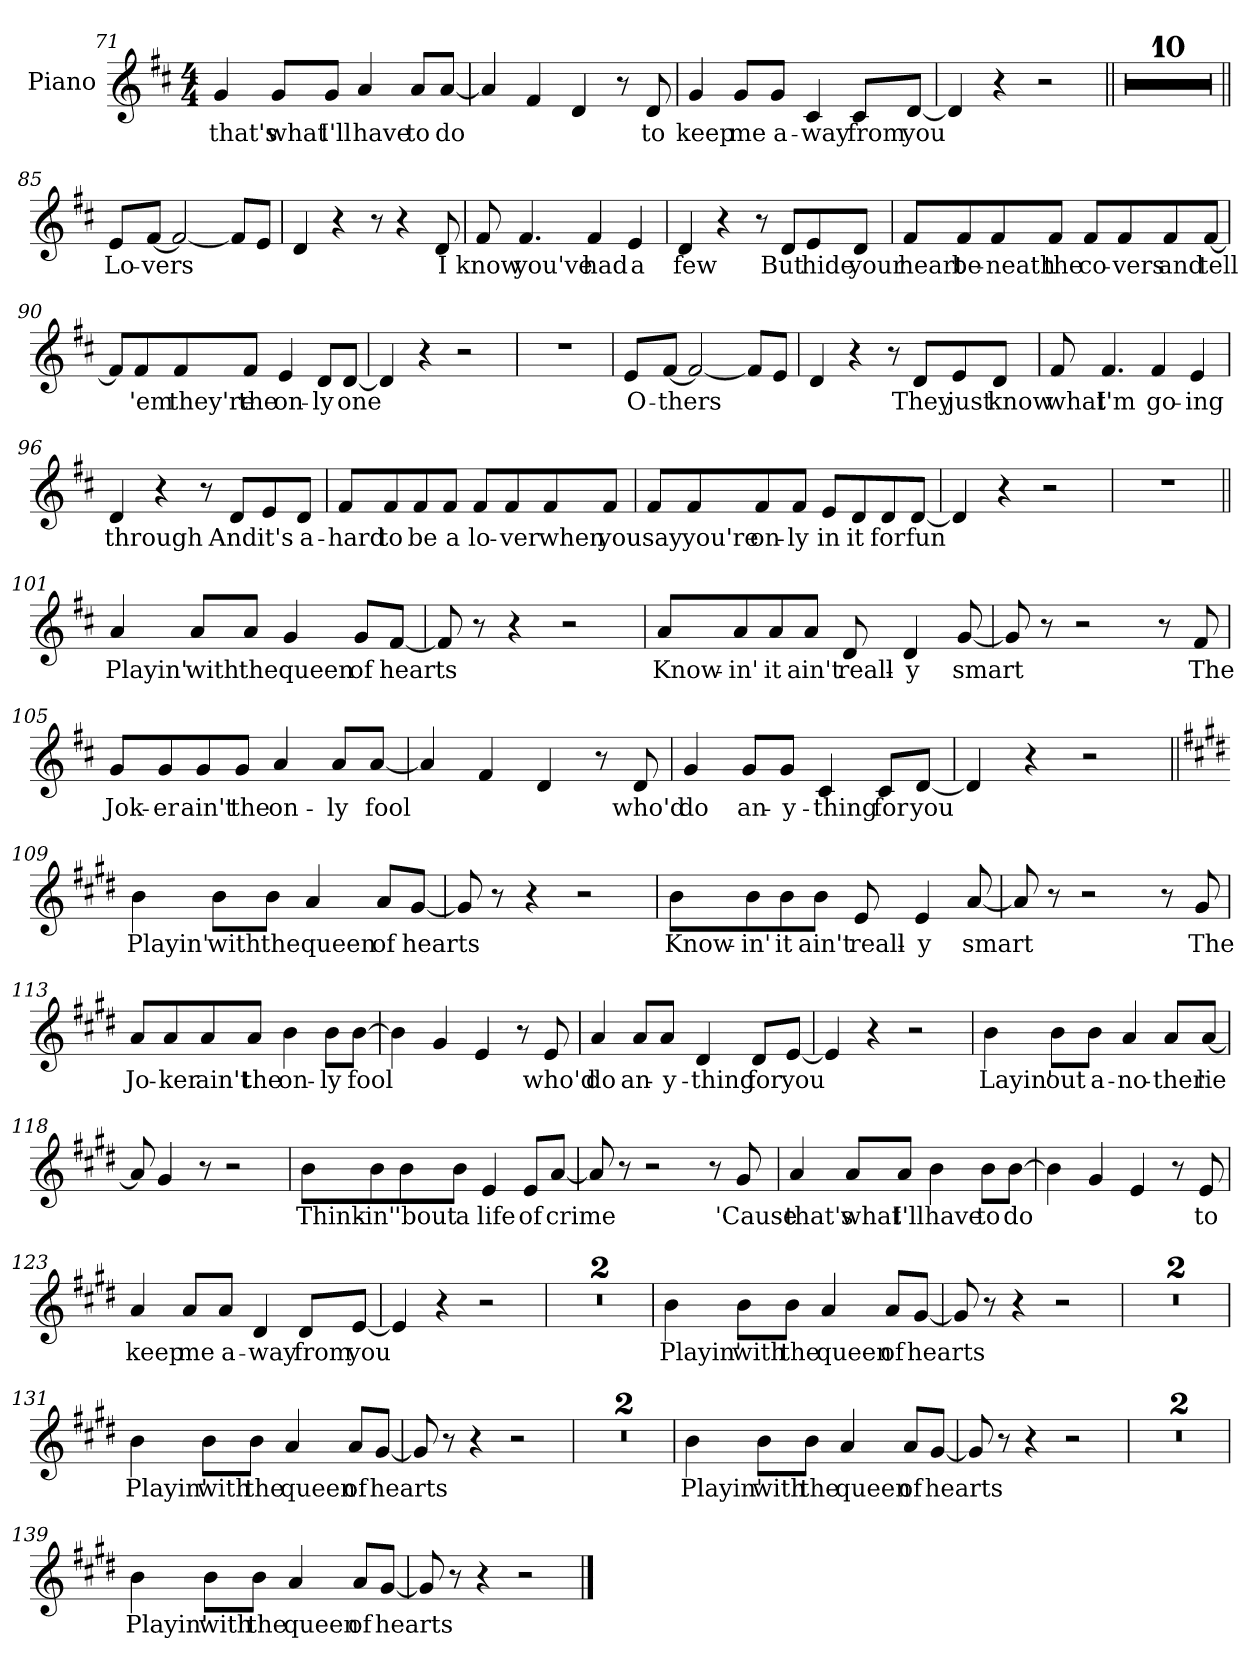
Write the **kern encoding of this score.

**kern	**text
*part1	*part1
*staff1	*staff1
*I"Piano	*
*I'Pno.	*
!!LO:LB:g=z
*clefG2	*
*k[f#c#]	*
*M4/4	*
=71	=71
!	!LO:LY:b
4g/	that's
!	!LO:LY:b
8g/L	what
!	!LO:LY:b
8g/J	I'll
!	!LO:LY:b
4a/	have
!	!LO:LY:b
8a/L	to
!	!LO:LY:b
[8a/J	do
=72	=72
4a/]	.
4f#/	.
4d/	.
8r	.
!	!LO:LY:b
8d/	to
=73	=73
!	!LO:LY:b
4g/	keep
!	!LO:LY:b
8g/L	me
!	!LO:LY:b
8g/J	a-
!	!LO:LY:b
4c#/	-way
!	!LO:LY:b
8c#/L	from
!	!LO:LY:b
[8d/J	you
=74	=74
4d/]	.
4r	.
2r	.
=75||	=75||
1r	.
=76	=76
1r	.
=77	=77
1r	.
!!LO:LB:g=z
=78	=78
1r	.
=79	=79
1r	.
=80	=80
1r	.
=81	=81
1r	.
=82	=82
1r	.
=83	=83
1r	.
=84	=84
1r	.
=85||	=85||
!	!LO:LY:b
8e/L	Lo-
!	!LO:LY:b
[8f#/J	-vers
2f#/_	.
8f#/L]	.
8e/J	.
=86	=86
4d/	.
4r	.
8r	.
4r	.
!	!LO:LY:b
8d/	I
=87	=87
!	!LO:LY:b
8f#/	know
!	!LO:LY:b
4.f#/	you've
!	!LO:LY:b
4f#/	had
!	!LO:LY:b
4e/	a
!!LO:LB:g=z
=88	=88
!	!LO:LY:b
4d/	few
4r	.
8r	.
!	!LO:LY:b
8d/L	But
!	!LO:LY:b
8e/	hide
!	!LO:LY:b
8d/J	your
=89	=89
!	!LO:LY:b
8f#/L	heart
!	!LO:LY:b
8f#/	be-
!	!LO:LY:b
8f#/	-neath
!	!LO:LY:b
8f#/J	the
!	!LO:LY:b
8f#/L	co-
!	!LO:LY:b
8f#/	-vers
!	!LO:LY:b
8f#/	and
!	!LO:LY:b
[8f#/J	tell
=90	=90
8f#/L]	.
!	!LO:LY:b
8f#/	'em
!	!LO:LY:b
8f#/	they're
!	!LO:LY:b
8f#/J	the
!	!LO:LY:b
4e/	on-
!	!LO:LY:b
8d/L	-ly
!	!LO:LY:b
[8d/J	one
!!LO:LB:g=z
=91	=91
4d/]	.
4r	.
2r	.
=92	=92
1r	.
=93	=93
!	!LO:LY:b
8e/L	O-
!	!LO:LY:b
[8f#/J	-thers
2f#/_	.
8f#/L]	.
8e/J	.
=94	=94
4d/	.
4r	.
8r	.
!	!LO:LY:b
8d/L	They
!	!LO:LY:b
8e/	just
!	!LO:LY:b
8d/J	know
=95	=95
!	!LO:LY:b
8f#/	what
!	!LO:LY:b
4.f#/	I'm
!	!LO:LY:b
4f#/	go-
!	!LO:LY:b
4e/	-ing
=96	=96
!	!LO:LY:b
4d/	through
4r	.
8r	.
!	!LO:LY:b
8d/L	And
!	!LO:LY:b
8e/	it's
!	!LO:LY:b
8d/J	a-
!!LO:LB:g=z
=97	=97
!	!LO:LY:b
8f#/L	-hard
!	!LO:LY:b
8f#/	to
!	!LO:LY:b
8f#/	be
!	!LO:LY:b
8f#/J	a
!	!LO:LY:b
8f#/L	lo-
!	!LO:LY:b
8f#/	-ver
!	!LO:LY:b
8f#/	when
!	!LO:LY:b
8f#/J	you
=98	=98
!	!LO:LY:b
8f#/L	say
!	!LO:LY:b
8f#/	you're
!	!LO:LY:b
8f#/	on-
!	!LO:LY:b
8f#/J	-ly
!	!LO:LY:b
8e/L	in
!	!LO:LY:b
8d/	it
!	!LO:LY:b
8d/	for
!	!LO:LY:b
[8d/J	fun
=99	=99
4d/]	.
4r	.
2r	.
=100	=100
1r	.
!!LO:PB:g=z
=101||	=101||
!	!LO:LY:b
4a/	Playin'
!	!LO:LY:b
8a/L	with
!	!LO:LY:b
8a/J	the
!	!LO:LY:b
4g/	queen
!	!LO:LY:b
8g/L	of
!	!LO:LY:b
[8f#/J	hearts
=102	=102
8f#/]	.
8r	.
4r	.
2r	.
=103	=103
!	!LO:LY:b
8a/L	Know-
!	!LO:LY:b
8a/	-in'
!	!LO:LY:b
8a/	it
!	!LO:LY:b
8a/J	ain't
!	!LO:LY:b
8d/	reall-
!	!LO:LY:b
4d/	-y
!	!LO:LY:b
[8g/	smart
=104	=104
8g/]	.
8r	.
2r	.
8r	.
!	!LO:LY:b
8f#/	The
!!LO:LB:g=z
=105	=105
!	!LO:LY:b
8g/L	Jok-
!	!LO:LY:b
8g/	-er
!	!LO:LY:b
8g/	ain't
!	!LO:LY:b
8g/J	the
!	!LO:LY:b
4a/	on-
!	!LO:LY:b
8a/L	-ly
!	!LO:LY:b
[8a/J	fool
=106	=106
4a/]	.
4f#/	.
4d/	.
8r	.
!	!LO:LY:b
8d/	who'd
=107	=107
!	!LO:LY:b
4g/	do
!	!LO:LY:b
8g/L	an-
!	!LO:LY:b
8g/J	-y-
!	!LO:LY:b
4c#/	-thing
!	!LO:LY:b
8c#/L	for
!	!LO:LY:b
[8d/J	you
=108	=108
4d/]	.
4r	.
2r	.
!!LO:LB:g=z
=109||	=109||
*k[f#c#g#d#]	*
!	!LO:LY:b
4b\	Playin'
!	!LO:LY:b
8b\L	with
!	!LO:LY:b
8b\J	the
!	!LO:LY:b
4a/	queen
!	!LO:LY:b
8a/L	of
!	!LO:LY:b
[8g#/J	hearts
=110	=110
8g#/]	.
8r	.
4r	.
2r	.
=111	=111
!	!LO:LY:b
8b\L	Know-
!	!LO:LY:b
8b\	-in'
!	!LO:LY:b
8b\	it
!	!LO:LY:b
8b\J	ain't
!	!LO:LY:b
8e/	reall-
!	!LO:LY:b
4e/	-y
!	!LO:LY:b
[8a/	smart
=112	=112
8a/]	.
8r	.
2r	.
8r	.
!	!LO:LY:b
8g#/	The
!!LO:LB:g=z
=113	=113
!	!LO:LY:b
8a/L	Jo-
!	!LO:LY:b
8a/	-ker
!	!LO:LY:b
8a/	ain't
!	!LO:LY:b
8a/J	the
!	!LO:LY:b
4b\	on-
!	!LO:LY:b
8b\L	-ly
!	!LO:LY:b
[8b\J	fool
=114	=114
4b\]	.
4g#/	.
4e/	.
8r	.
!	!LO:LY:b
8e/	who'd
=115	=115
!	!LO:LY:b
4a/	do
!	!LO:LY:b
8a/L	an-
!	!LO:LY:b
8a/J	-y-
!	!LO:LY:b
4d#/	-thing
!	!LO:LY:b
8d#/L	for
!	!LO:LY:b
[8e/J	you
=116	=116
4e/]	.
4r	.
2r	.
!!LO:LB:g=z
=117	=117
!	!LO:LY:b
4b\	Layin'
!	!LO:LY:b
8b\L	out
!	!LO:LY:b
8b\J	a-
!	!LO:LY:b
4a/	-no-
!	!LO:LY:b
8a/L	-ther
!	!LO:LY:b
[8a/J	lie
=118	=118
8a/]	.
4g#/	.
8r	.
2r	.
=119	=119
!	!LO:LY:b
8b\L	Think-
!	!LO:LY:b
8b\	-in'
!	!LO:LY:b
8b\	'bout
!	!LO:LY:b
8b\J	a
!	!LO:LY:b
4e/	life
!	!LO:LY:b
8e/L	of
!	!LO:LY:b
[8a/J	crime
=120	=120
8a/]	.
8r	.
2r	.
8r	.
!	!LO:LY:b
8g#/	'Cause
!!LO:LB:g=z
=121	=121
!	!LO:LY:b
4a/	that's
!	!LO:LY:b
8a/L	what
!	!LO:LY:b
8a/J	I'll
!	!LO:LY:b
4b\	have
!	!LO:LY:b
8b\L	to
!	!LO:LY:b
[8b\J	do
=122	=122
4b\]	.
4g#/	.
4e/	.
8r	.
!	!LO:LY:b
8e/	to
=123	=123
!	!LO:LY:b
4a/	keep
!	!LO:LY:b
8a/L	me
!	!LO:LY:b
8a/J	a-
!	!LO:LY:b
4d#/	-way
!	!LO:LY:b
8d#/L	from
!	!LO:LY:b
[8e/J	you
=124	=124
4e/]	.
4r	.
2r	.
=125	=125
1r	.
=126	=126
1r	.
!!LO:LB:g=z
=127	=127
!	!LO:LY:b
4b\	Playin'
!	!LO:LY:b
8b\L	with
!	!LO:LY:b
8b\J	the
!	!LO:LY:b
4a/	queen
!	!LO:LY:b
8a/L	of
!	!LO:LY:b
[8g#/J	hearts
=128	=128
8g#/]	.
8r	.
4r	.
2r	.
=129	=129
1r	.
=130	=130
1r	.
=131	=131
!	!LO:LY:b
4b\	Playin'
!	!LO:LY:b
8b\L	with
!	!LO:LY:b
8b\J	the
!	!LO:LY:b
4a/	queen
!	!LO:LY:b
8a/L	of
!	!LO:LY:b
[8g#/J	hearts
!!LO:LB:g=z
=132	=132
8g#/]	.
8r	.
4r	.
2r	.
=133	=133
1r	.
=134	=134
1r	.
=135	=135
!	!LO:LY:b
4b\	Playin'
!	!LO:LY:b
8b\L	with
!	!LO:LY:b
8b\J	the
!	!LO:LY:b
4a/	queen
!	!LO:LY:b
8a/L	of
!	!LO:LY:b
[8g#/J	hearts
=136	=136
8g#/]	.
8r	.
4r	.
2r	.
=137	=137
1r	.
=138	=138
1r	.
!!LO:LB:g=z
=139	=139
!	!LO:LY:b
4b\	Playin'
!	!LO:LY:b
8b\L	with
!	!LO:LY:b
8b\J	the
!	!LO:LY:b
4a/	queen
!	!LO:LY:b
8a/L	of
!	!LO:LY:b
[8g#/J	hearts
=140	=140
8g#/]	.
8r	.
4r	.
2r	.
==	==
*-	*-
